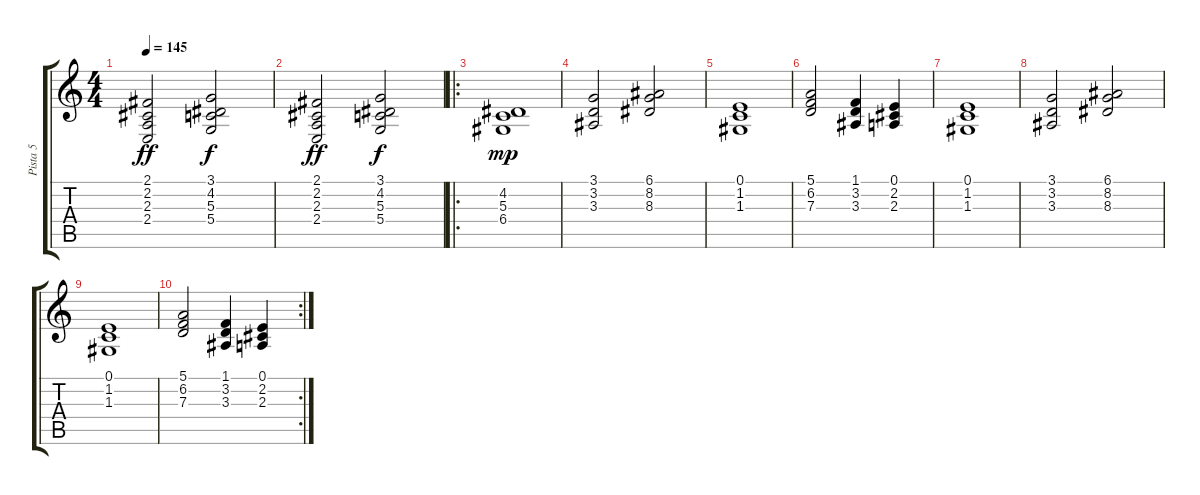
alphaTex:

\track ("Pista 5" "Pista 5") {instrument pad2warm}
\staff {score tabs}
\tuning (E4 B3 G3 D3 A2 E2) {hide}
\ts (4 4)
\tempo 145
\clef g2
\ks c
(2.1 2.2 2.3 2.4).2{dy ff} (3.1 4.2 5.3 5.4).2{dy f} |
(2.1 2.2 2.3 2.4).2{dy ff} (3.1 4.2 5.3 5.4).2{dy f} |
\ro
(4.2 5.3 6.4).1{dy mp} |
(3.1 3.2 3.3).2 (6.1 8.2 8.3).2 |
(0.1 1.2 1.3).1 |
(5.1 6.2 7.3).2 (1.1 3.2 3.3).4 (0.1 2.2 2.3).4 |
(0.1 1.2 1.3).1 |
(3.1 3.2 3.3).2 (6.1 8.2 8.3).2 |
(0.1 1.2 1.3).1 |
\rc 2
(5.1 6.2 7.3).2 (1.1 3.2 3.3).4 (0.1 2.2 2.3).4
